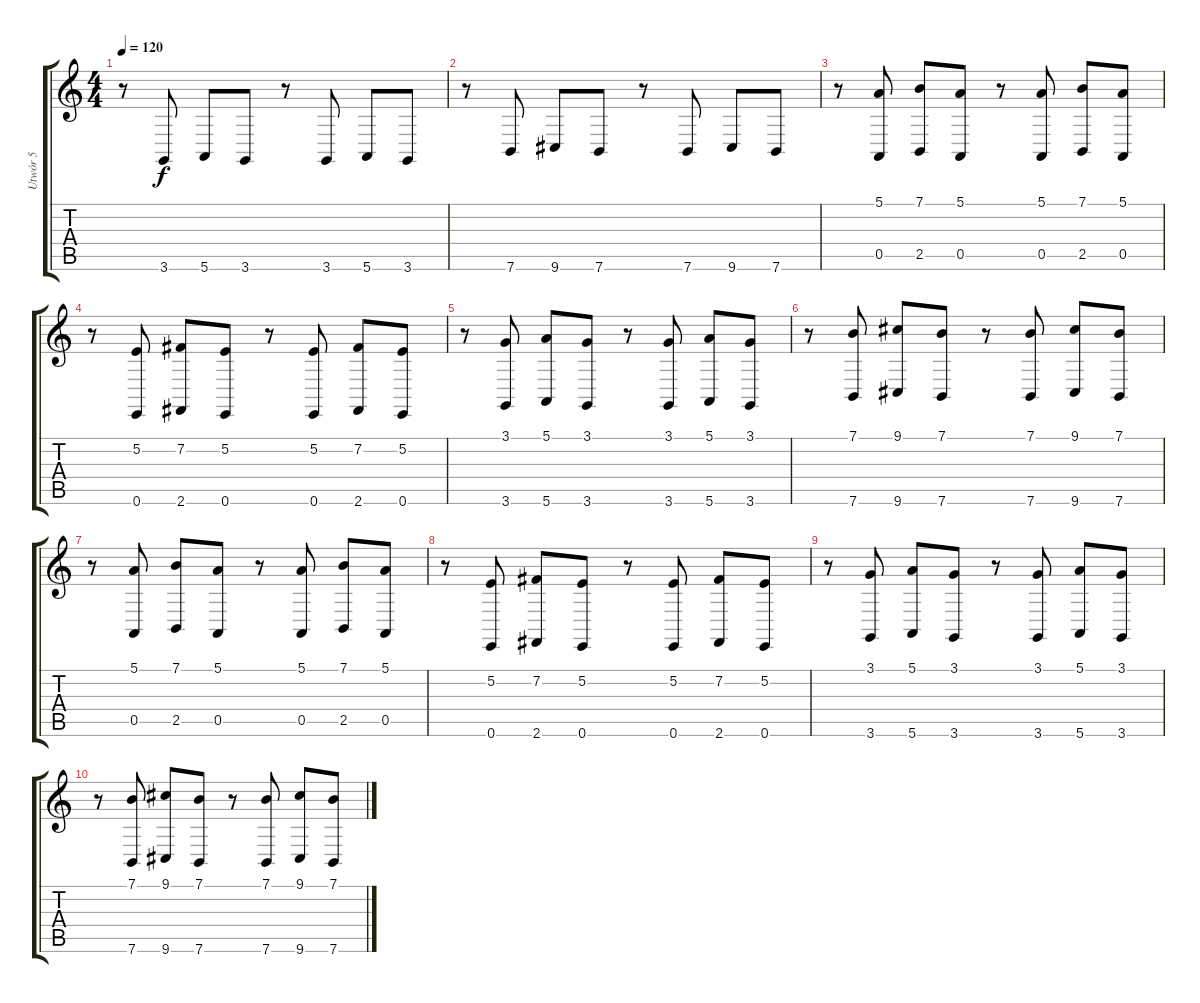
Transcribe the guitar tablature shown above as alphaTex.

\track ("Utwór 5" "Utwór 5") {instrument lead8bassandlead}
\staff {score tabs}
\tuning (E4 B3 G3 D3 A2 E2) {hide}
\ts (4 4)
\tempo 120
\clef g2
\ks c
r.8{dy f} 3.6.8 5.6.8 3.6.8 r.8 3.6.8 5.6.8 3.6.8 |
r.8 7.6.8 9.6.8 7.6.8 r.8 7.6.8 9.6.8 7.6.8 |
r.8 (5.1 0.5).8 (7.1 2.5).8 (5.1 0.5).8 r.8 (5.1 0.5).8 (7.1 2.5).8 (5.1 0.5).8 |
r.8 (5.2 0.6).8 (7.2 2.6).8 (5.2 0.6).8 r.8 (5.2 0.6).8 (7.2 2.6).8 (5.2 0.6).8 |
r.8 (3.1 3.6).8 (5.1 5.6).8 (3.1 3.6).8 r.8 (3.1 3.6).8 (5.1 5.6).8 (3.1 3.6).8 |
r.8 (7.1 7.6).8 (9.1 9.6).8 (7.1 7.6).8 r.8 (7.1 7.6).8 (9.1 9.6).8 (7.1 7.6).8 |
r.8 (5.1 0.5).8 (7.1 2.5).8 (5.1 0.5).8 r.8 (5.1 0.5).8 (7.1 2.5).8 (5.1 0.5).8 |
r.8 (5.2 0.6).8 (7.2 2.6).8 (5.2 0.6).8 r.8 (5.2 0.6).8 (7.2 2.6).8 (5.2 0.6).8 |
r.8 (3.1 3.6).8 (5.1 5.6).8 (3.1 3.6).8 r.8 (3.1 3.6).8 (5.1 5.6).8 (3.1 3.6).8 |
r.8 (7.1 7.6).8 (9.1 9.6).8 (7.1 7.6).8 r.8 (7.1 7.6).8 (9.1 9.6).8 (7.1 7.6).8
